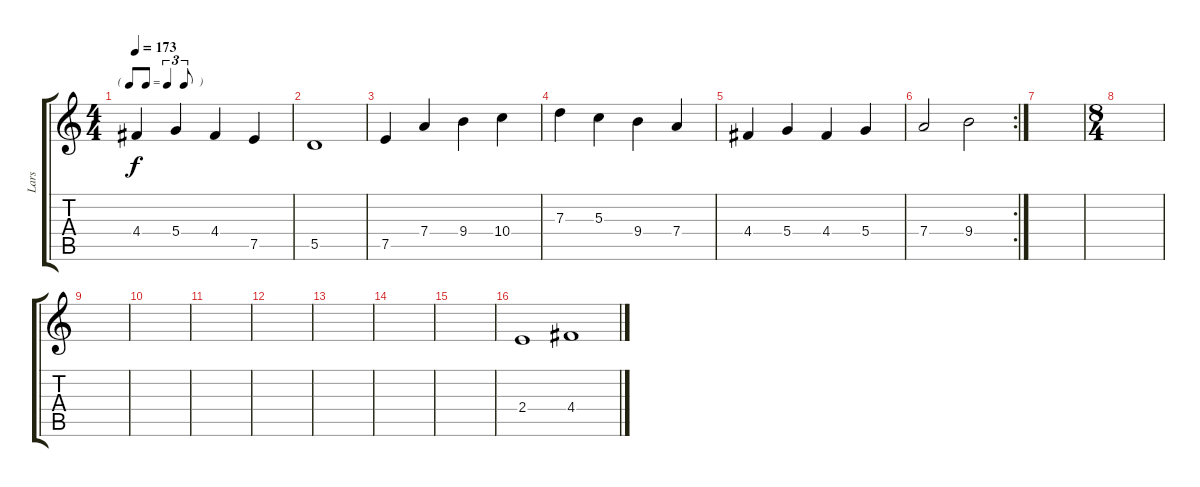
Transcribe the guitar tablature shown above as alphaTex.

\track ("Lars" "Lars") {instrument stringensemble1}
\staff {score tabs}
\tuning (E5 B4 G4 D4 A3 E3) {hide}
\ts (4 4)
\tf triplet8th
\tempo 173
\clef g2
\ks c
4.4.4{dy f} 5.4.4 4.4.4 7.5.4 |
5.5.1 |
7.5.4 7.4.4 9.4.4 10.4.4 |
7.3.4 5.3.4 9.4.4 7.4.4 |
4.4.4 5.4.4 4.4.4 5.4.4 |
\rc 2
7.4.2 9.4.2 |
|
\ts (8 4)
|
|
|
|
|
|
|
|
2.4.1 4.4.1
